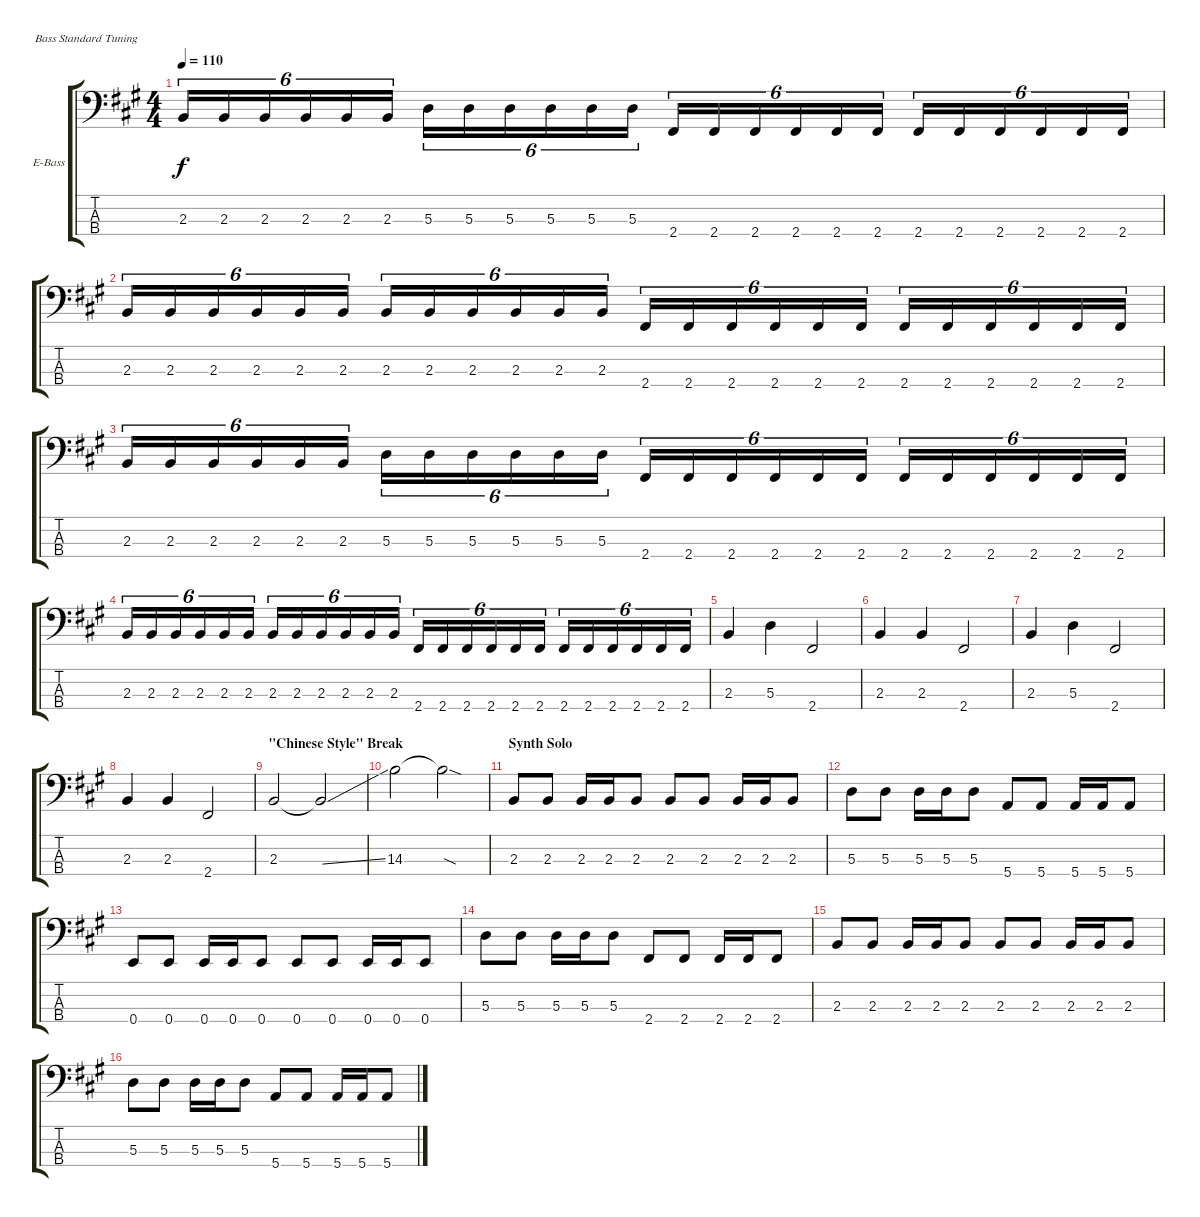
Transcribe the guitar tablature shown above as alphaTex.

\bracketExtendMode groupsimilarinstruments
\firstSystemTrackNameOrientation horizontal
\otherSystemsTrackNameOrientation horizontal
\track ("Bass" "E-Bass") {instrument electricbassfinger}
\staff {score tabs}
\tuning (G2 D2 A1 E1)
\ts (4 4)
\tempo 110
\clef f4
\scale
0.333333
\ks a
2.3.16{tu (6 4) dy f} 2.3.16{tu (6 4)} 2.3.16{tu (6 4)} 2.3.16{tu (6 4)} 2.3.16{tu (6 4)} 2.3.16{tu (6 4)} 5.3.16{tu (6 4)} 5.3.16{tu (6 4)} 5.3.16{tu (6 4)} 5.3.16{tu (6 4)} 5.3.16{tu (6 4)} 5.3.16{tu (6 4)} 2.4.16{tu (6 4)} 2.4.16{tu (6 4)} 2.4.16{tu (6 4)} 2.4.16{tu (6 4)} 2.4.16{tu (6 4)} 2.4.16{tu (6 4)} 2.4.16{tu (6 4)} 2.4.16{tu (6 4)} 2.4.16{tu (6 4)} 2.4.16{tu (6 4)} 2.4.16{tu (6 4)} 2.4.16{tu (6 4)} |
\scale
0.333333 2.3.16{tu (6 4)} 2.3.16{tu (6 4)} 2.3.16{tu (6 4)} 2.3.16{tu (6 4)} 2.3.16{tu (6 4)} 2.3.16{tu (6 4)} 2.3.16{tu (6 4)} 2.3.16{tu (6 4)} 2.3.16{tu (6 4)} 2.3.16{tu (6 4)} 2.3.16{tu (6 4)} 2.3.16{tu (6 4)} 2.4.16{tu (6 4)} 2.4.16{tu (6 4)} 2.4.16{tu (6 4)} 2.4.16{tu (6 4)} 2.4.16{tu (6 4)} 2.4.16{tu (6 4)} 2.4.16{tu (6 4)} 2.4.16{tu (6 4)} 2.4.16{tu (6 4)} 2.4.16{tu (6 4)} 2.4.16{tu (6 4)} 2.4.16{tu (6 4)} |
\scale
0.333333 2.3.16{tu (6 4)} 2.3.16{tu (6 4)} 2.3.16{tu (6 4)} 2.3.16{tu (6 4)} 2.3.16{tu (6 4)} 2.3.16{tu (6 4)} 5.3.16{tu (6 4)} 5.3.16{tu (6 4)} 5.3.16{tu (6 4)} 5.3.16{tu (6 4)} 5.3.16{tu (6 4)} 5.3.16{tu (6 4)} 2.4.16{tu (6 4)} 2.4.16{tu (6 4)} 2.4.16{tu (6 4)} 2.4.16{tu (6 4)} 2.4.16{tu (6 4)} 2.4.16{tu (6 4)} 2.4.16{tu (6 4)} 2.4.16{tu (6 4)} 2.4.16{tu (6 4)} 2.4.16{tu (6 4)} 2.4.16{tu (6 4)} 2.4.16{tu (6 4)} |
\scale
0.333333 2.3.16{tu (6 4)} 2.3.16{tu (6 4)} 2.3.16{tu (6 4)} 2.3.16{tu (6 4)} 2.3.16{tu (6 4)} 2.3.16{tu (6 4)} 2.3.16{tu (6 4)} 2.3.16{tu (6 4)} 2.3.16{tu (6 4)} 2.3.16{tu (6 4)} 2.3.16{tu (6 4)} 2.3.16{tu (6 4)} 2.4.16{tu (6 4)} 2.4.16{tu (6 4)} 2.4.16{tu (6 4)} 2.4.16{tu (6 4)} 2.4.16{tu (6 4)} 2.4.16{tu (6 4)} 2.4.16{tu (6 4)} 2.4.16{tu (6 4)} 2.4.16{tu (6 4)} 2.4.16{tu (6 4)} 2.4.16{tu (6 4)} 2.4.16{tu (6 4)} |
\scale
0.333333 2.3.4 5.3.4 2.4.2 |
\scale
0.333333 2.3.4 2.3.4 2.4.2 |
\scale
0.333333 2.3.4 5.3.4 2.4.2 |
\scale
0.333333 2.3.4 2.3.4 2.4.2 |
\section ("" "\"Chinese Style\" Break")
\scale
0.333333 2.3.2 2.3{ss t}.2 |
\scale
0.333333 14.3.2 14.3{sod t}.2 |
\section ("" "Synth Solo")
\scale
0.333333 2.3.8 2.3.8 2.3.16 2.3.16 2.3.8 2.3.8 2.3.8 2.3.16 2.3.16 2.3.8 |
\scale
0.333333 5.3.8 5.3.8 5.3.16 5.3.16 5.3.8 5.4.8 5.4.8 5.4.16 5.4.16 5.4.8 |
\scale
0.333333 0.4.8 0.4.8 0.4.16 0.4.16 0.4.8 0.4.8 0.4.8 0.4.16 0.4.16 0.4.8 |
\scale
0.333333 5.3.8 5.3.8 5.3.16 5.3.16 5.3.8 2.4.8 2.4.8 2.4.16 2.4.16 2.4.8 |
\scale
0.333333 2.3.8 2.3.8 2.3.16 2.3.16 2.3.8 2.3.8 2.3.8 2.3.16 2.3.16 2.3.8 |
\scale
0.333333 5.3.8 5.3.8 5.3.16 5.3.16 5.3.8 5.4.8 5.4.8 5.4.16 5.4.16 5.4.8
